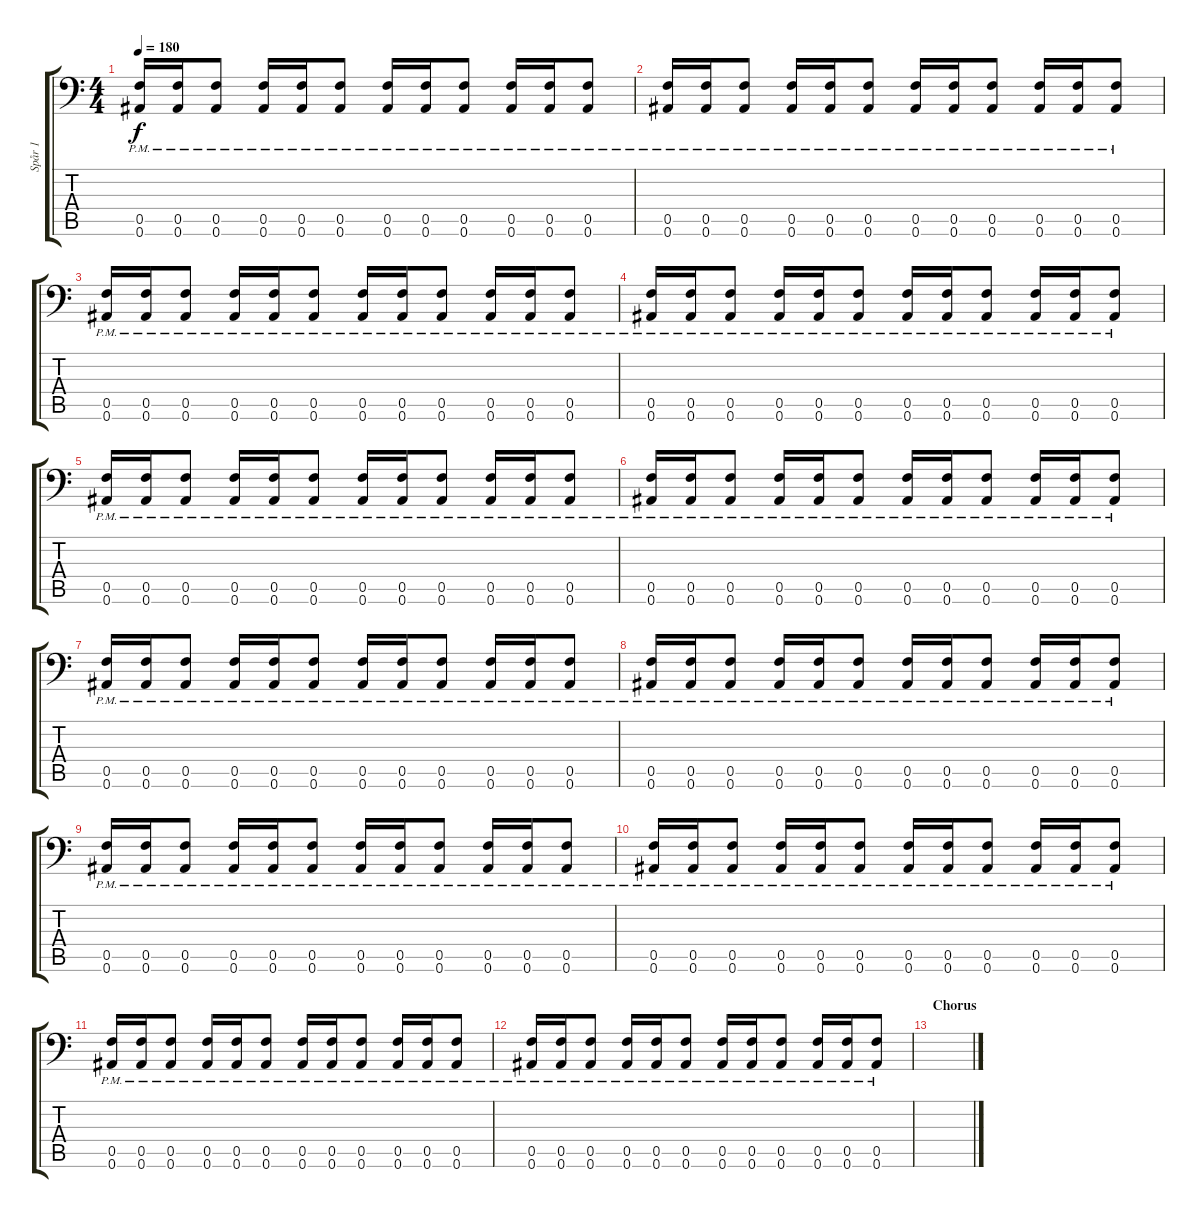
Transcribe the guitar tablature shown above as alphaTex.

\track ("Spår 1" "Spår 1") {instrument distortionguitar}
\staff {score tabs}
\tuning (C4 G3 Eb3 Bb2 F2 Bb1) {hide}
\ts (4 4)
\tempo 180
\clef f4
\ks c
(0.5{pm} 0.6{pm}).16{dy f} (0.5{pm} 0.6{pm}).16 (0.5{pm} 0.6{pm}).8 (0.5{pm} 0.6{pm}).16 (0.5{pm} 0.6{pm}).16 (0.5{pm} 0.6{pm}).8 (0.5{pm} 0.6{pm}).16 (0.5{pm} 0.6{pm}).16 (0.5{pm} 0.6{pm}).8 (0.5{pm} 0.6{pm}).16 (0.5{pm} 0.6{pm}).16 (0.5{pm} 0.6{pm}).8 |
(0.5{pm} 0.6{pm}).16 (0.5{pm} 0.6{pm}).16 (0.5{pm} 0.6{pm}).8 (0.5{pm} 0.6{pm}).16 (0.5{pm} 0.6{pm}).16 (0.5{pm} 0.6{pm}).8 (0.5{pm} 0.6{pm}).16 (0.5{pm} 0.6{pm}).16 (0.5{pm} 0.6{pm}).8 (0.5{pm} 0.6{pm}).16 (0.5{pm} 0.6{pm}).16 (0.5{pm} 0.6{pm}).8 |
(0.5{pm} 0.6{pm}).16 (0.5{pm} 0.6{pm}).16 (0.5{pm} 0.6{pm}).8 (0.5{pm} 0.6{pm}).16 (0.5{pm} 0.6{pm}).16 (0.5{pm} 0.6{pm}).8 (0.5{pm} 0.6{pm}).16 (0.5{pm} 0.6{pm}).16 (0.5{pm} 0.6{pm}).8 (0.5{pm} 0.6{pm}).16 (0.5{pm} 0.6{pm}).16 (0.5{pm} 0.6{pm}).8 |
(0.5{pm} 0.6{pm}).16 (0.5{pm} 0.6{pm}).16 (0.5{pm} 0.6{pm}).8 (0.5{pm} 0.6{pm}).16 (0.5{pm} 0.6{pm}).16 (0.5{pm} 0.6{pm}).8 (0.5{pm} 0.6{pm}).16 (0.5{pm} 0.6{pm}).16 (0.5{pm} 0.6{pm}).8 (0.5{pm} 0.6{pm}).16 (0.5{pm} 0.6{pm}).16 (0.5{pm} 0.6{pm}).8 |
(0.5{pm} 0.6{pm}).16 (0.5{pm} 0.6{pm}).16 (0.5{pm} 0.6{pm}).8 (0.5{pm} 0.6{pm}).16 (0.5{pm} 0.6{pm}).16 (0.5{pm} 0.6{pm}).8 (0.5{pm} 0.6{pm}).16 (0.5{pm} 0.6{pm}).16 (0.5{pm} 0.6{pm}).8 (0.5{pm} 0.6{pm}).16 (0.5{pm} 0.6{pm}).16 (0.5{pm} 0.6{pm}).8 |
(0.5{pm} 0.6{pm}).16 (0.5{pm} 0.6{pm}).16 (0.5{pm} 0.6{pm}).8 (0.5{pm} 0.6{pm}).16 (0.5{pm} 0.6{pm}).16 (0.5{pm} 0.6{pm}).8 (0.5{pm} 0.6{pm}).16 (0.5{pm} 0.6{pm}).16 (0.5{pm} 0.6{pm}).8 (0.5{pm} 0.6{pm}).16 (0.5{pm} 0.6{pm}).16 (0.5{pm} 0.6{pm}).8 |
(0.5{pm} 0.6{pm}).16 (0.5{pm} 0.6{pm}).16 (0.5{pm} 0.6{pm}).8 (0.5{pm} 0.6{pm}).16 (0.5{pm} 0.6{pm}).16 (0.5{pm} 0.6{pm}).8 (0.5{pm} 0.6{pm}).16 (0.5{pm} 0.6{pm}).16 (0.5{pm} 0.6{pm}).8 (0.5{pm} 0.6{pm}).16 (0.5{pm} 0.6{pm}).16 (0.5{pm} 0.6{pm}).8 |
(0.5{pm} 0.6{pm}).16 (0.5{pm} 0.6{pm}).16 (0.5{pm} 0.6{pm}).8 (0.5{pm} 0.6{pm}).16 (0.5{pm} 0.6{pm}).16 (0.5{pm} 0.6{pm}).8 (0.5{pm} 0.6{pm}).16 (0.5{pm} 0.6{pm}).16 (0.5{pm} 0.6{pm}).8 (0.5{pm} 0.6{pm}).16 (0.5{pm} 0.6{pm}).16 (0.5{pm} 0.6{pm}).8 |
(0.5{pm} 0.6{pm}).16 (0.5{pm} 0.6{pm}).16 (0.5{pm} 0.6{pm}).8 (0.5{pm} 0.6{pm}).16 (0.5{pm} 0.6{pm}).16 (0.5{pm} 0.6{pm}).8 (0.5{pm} 0.6{pm}).16 (0.5{pm} 0.6{pm}).16 (0.5{pm} 0.6{pm}).8 (0.5{pm} 0.6{pm}).16 (0.5{pm} 0.6{pm}).16 (0.5{pm} 0.6{pm}).8 |
(0.5{pm} 0.6{pm}).16 (0.5{pm} 0.6{pm}).16 (0.5{pm} 0.6{pm}).8 (0.5{pm} 0.6{pm}).16 (0.5{pm} 0.6{pm}).16 (0.5{pm} 0.6{pm}).8 (0.5{pm} 0.6{pm}).16 (0.5{pm} 0.6{pm}).16 (0.5{pm} 0.6{pm}).8 (0.5{pm} 0.6{pm}).16 (0.5{pm} 0.6{pm}).16 (0.5{pm} 0.6{pm}).8 |
(0.5{pm} 0.6{pm}).16 (0.5{pm} 0.6{pm}).16 (0.5{pm} 0.6{pm}).8 (0.5{pm} 0.6{pm}).16 (0.5{pm} 0.6{pm}).16 (0.5{pm} 0.6{pm}).8 (0.5{pm} 0.6{pm}).16 (0.5{pm} 0.6{pm}).16 (0.5{pm} 0.6{pm}).8 (0.5{pm} 0.6{pm}).16 (0.5{pm} 0.6{pm}).16 (0.5{pm} 0.6{pm}).8 |
(0.5{pm} 0.6{pm}).16 (0.5{pm} 0.6{pm}).16 (0.5{pm} 0.6{pm}).8 (0.5{pm} 0.6{pm}).16 (0.5{pm} 0.6{pm}).16 (0.5{pm} 0.6{pm}).8 (0.5{pm} 0.6{pm}).16 (0.5{pm} 0.6{pm}).16 (0.5{pm} 0.6{pm}).8 (0.5{pm} 0.6{pm}).16 (0.5{pm} 0.6{pm}).16 (0.5{pm} 0.6{pm}).8 |
\section ("" "Chorus")
